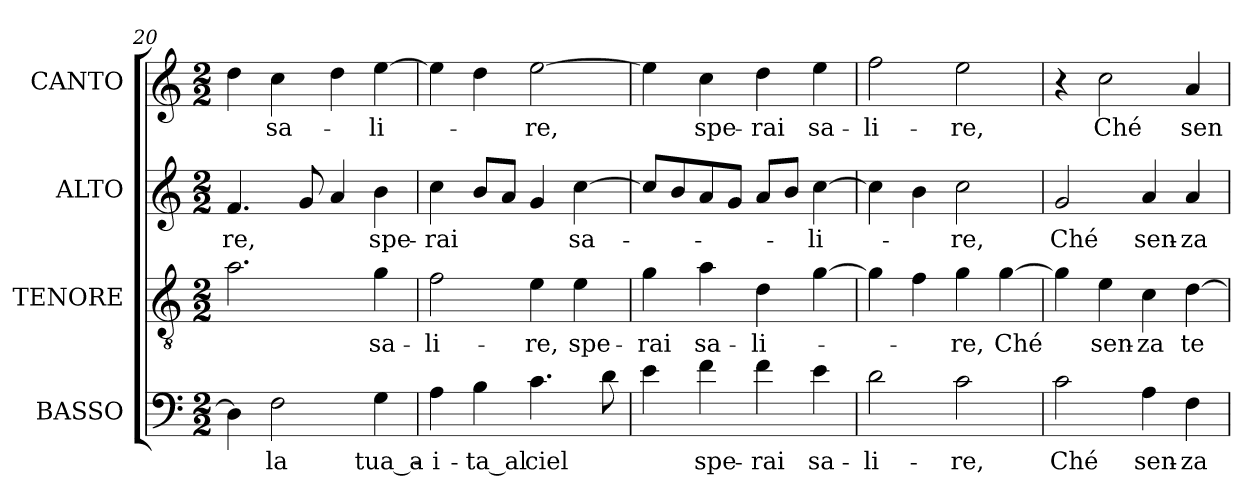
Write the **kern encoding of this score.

**kern	**text	**kern	**text	**kern	**text	**kern	**text
*part4	*part4	*part3	*part3	*part2	*part2	*part1	*part1
*staff4	*staff4	*staff3	*staff3	*staff2	*staff2	*staff1	*staff1
*I"BASSO	*	*I"TENORE	*	*I"ALTO	*	*I"CANTO	*
*	*	*I'T.	*	*	*	*	*
*clefF4	*	*clefGv2	*	*clefG2	*	*clefG2	*
*	*	*ITrd7c12	*	*	*	*	*
*k[]	*	*k[]	*	*k[]	*	*k[]	*
*C:	*	*C:	*	*C:	*	*C:	*
*M2/2	*	*M2/2	*	*M2/2	*	*M2/2	*
=20	=20	=20	=20	=20	=20	=20	=20
!	!	!	!	!	!LO:LY:b:color=#000000	!	!
4Di\]	.	2.Ai\	.	4.fi/	-re,	4ddi\	.
!	!LO:LY:b:color=#000000	!	!	!	!	!	!
!	!	!	!	!	!	!	!LO:LY:b:color=#000000
2Fi\	la	.	.	.	.	4cci\	sa-
.	.	.	.	8gi/	.	.	.
.	.	.	.	4ai/	.	4ddi\	.
!	!LO:LY:b:color=#000000	!	!	!	!	!	!
!	!	!	!LO:LY:b:color=#000000	!	!	!	!
!	!	!	!	!	!LO:LY:b:color=#000000	!	!
!	!	!	!	!	!	!	!LO:LY:b:color=#000000
4Gi\	tua_a-	4Gi\	sa-	4bi\	spe-	[>4eei\	-li-
!!LO:PB:g=z
=21	=21	=21	=21	=21	=21	=21	=21
!	!LO:LY:b:color=#000000	!	!	!	!	!	!
!	!	!	!LO:LY:b:color=#000000	!	!	!	!
!	!	!	!	!	!LO:LY:b:color=#000000	!	!
4Ai\	-i-	2Fi\	-li-	4cci\	-rai	4eei\]	.
!	!LO:LY:b:color=#000000	!	!	!	!	!	!
4Bi\	-ta_al	.	.	8bi/L	.	4ddi\	.
.	.	.	.	8ai/J	.	.	.
!	!LO:LY:b:color=#000000	!	!	!	!	!	!
!	!	!	!LO:LY:b:color=#000000	!	!	!	!
!	!	!	!	!	!	!	!LO:LY:b:color=#000000
4.ci\	ciel	4Ei\	-re,	4gi/	.	[>2eei\	-re,
!	!	!	!LO:LY:b:color=#000000	!	!	!	!
!	!	!	!	!	!LO:LY:b:color=#000000	!	!
.	.	4Ei\	spe-	[>4cci\	sa-	.	.
8di\	.	.	.	.	.	.	.
=22	=22	=22	=22	=22	=22	=22	=22
!	!	!	!LO:LY:b:color=#000000	!	!	!	!
4ei\	.	4Gi\	-rai	8cci/L]	.	4eei\]	.
.	.	.	.	8bi/	.	.	.
!	!LO:LY:b:color=#000000	!	!	!	!	!	!
!	!	!	!LO:LY:b:color=#000000	!	!	!	!
!	!	!	!	!	!	!	!LO:LY:b:color=#000000
4fi\	spe-	4Ai\	sa-	8ai/	.	4cci\	spe-
.	.	.	.	8gi/J	.	.	.
!	!LO:LY:b:color=#000000	!	!	!	!	!	!
!	!	!	!LO:LY:b:color=#000000	!	!	!	!
!	!	!	!	!	!	!	!LO:LY:b:color=#000000
4fi\	-rai	4Di\	-li-	8ai/L	.	4ddi\	-rai
.	.	.	.	8bi/J	.	.	.
!	!LO:LY:b:color=#000000	!	!	!	!	!	!
!	!	!	!	!	!LO:LY:b:color=#000000	!	!
!	!	!	!	!	!	!	!LO:LY:b:color=#000000
4ei\	sa-	[>4Gi\	.	[>4cci\	-li-	4eei\	sa-
=23	=23	=23	=23	=23	=23	=23	=23
!	!LO:LY:b:color=#000000	!	!	!	!	!	!
!	!	!	!	!	!	!	!LO:LY:b:color=#000000
2di\	-li-	4Gi\]	.	4cci\]	.	2ffi\	-li-
.	.	4Fi\	.	4bi\	.	.	.
!	!LO:LY:b:color=#000000	!	!	!	!	!	!
!	!	!	!LO:LY:b:color=#000000	!	!	!	!
!	!	!	!	!	!LO:LY:b:color=#000000	!	!
!	!	!	!	!	!	!	!LO:LY:b:color=#000000
2ci\	-re,	4Gi\	-re,	2cci\	-re,	2eei\	-re,
!	!	!	!LO:LY:b:color=#000000	!	!	!	!
.	.	[>4Gi\	Ché	.	.	.	.
=24	=24	=24	=24	=24	=24	=24	=24
!	!LO:LY:b:color=#000000	!	!	!	!	!	!
!	!	!	!	!	!LO:LY:b:color=#000000	!	!
2ci\	Ché	4Gi\]	.	2gi/	Ché	4r	.
!	!	!	!LO:LY:b:color=#000000	!	!	!	!
!	!	!	!	!	!	!	!LO:LY:b:color=#000000
.	.	4Ei\	sen-	.	.	2cci\	Ché
!	!LO:LY:b:color=#000000	!	!	!	!	!	!
!	!	!	!LO:LY:b:color=#000000	!	!	!	!
!	!	!	!	!	!LO:LY:b:color=#000000	!	!
4Ai\	sen-	4Ci\	-za	4ai/	sen-	.	.
!	!LO:LY:b:color=#000000	!	!	!	!	!	!
!	!	!	!LO:LY:b:color=#000000	!	!	!	!
!	!	!	!	!	!LO:LY:b:color=#000000	!	!
!	!	!	!	!	!	!	!LO:LY:b:color=#000000
4Fi\	-za	[>4Di\	te	4ai/	-za	4ai/	sen-
=	=	=	=	=	=	=	=
*-	*-	*-	*-	*-	*-	*-	*-
